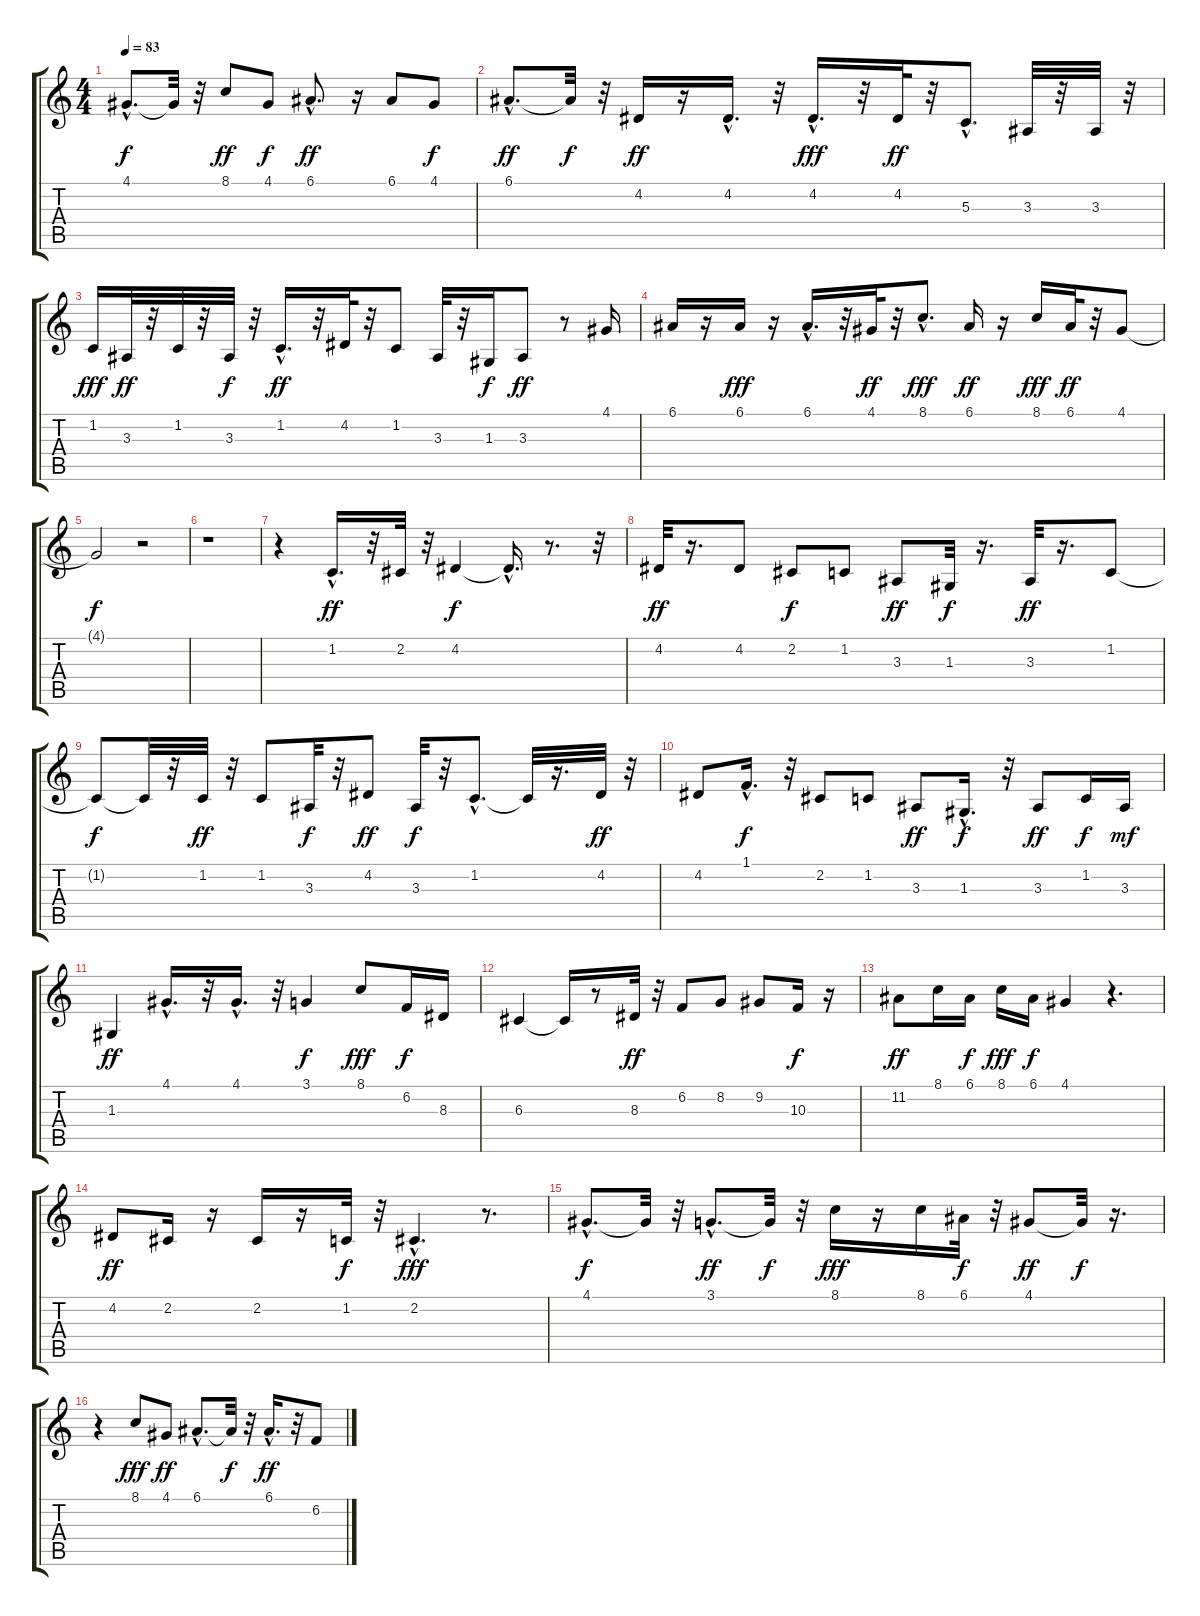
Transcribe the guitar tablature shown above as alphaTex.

\track "" {instrument oboe}
\staff {score tabs}
\tuning (E4 B3 G3 D3 A2 E2) {hide}
\ts (4 4)
\tempo 83
\clef g2
\ks c
4.1{hac t}.8{d dy f} 4.1{t}.32 r.32 8.1.8{dy ff} 4.1.8{dy f} 6.1{hac}.8{d dy ff} r.16 6.1.8 4.1.8{dy f} |
6.1{hac}.8{d dy ff} 6.1{t}.32{dy f} r.32 4.2.16{dy ff} r.16 4.2{hac}.16{d} r.32 4.2{hac}.16{d dy fff} r.32 4.2.32{dy ff} r.32 5.3{hac}.8{d} 3.3.32 r.32 3.3.32 r.32 |
1.2.16{dy fff} 3.3.32{dy ff} r.32 1.2.32 r.32 3.3.32{dy f} r.32 1.2{hac}.16{d dy ff} r.32 4.2.32 r.32 1.2.8 3.3.32 r.32 1.3.16{dy f} 3.3.8{dy ff} r.8 4.1.16 |
6.1.16 r.16 6.1.16{dy fff} r.16 6.1{hac}.16{d} r.32 4.1.32{dy ff} r.32 8.1{hac}.8{d dy fff} 6.1.16{dy ff} r.16 8.1.16{dy fff} 6.1.32{dy ff} r.32 4.1.8 |
4.1{t}.2{dy f} r.2 |
r.1 |
r.4 1.2{hac}.16{d dy ff} r.32 2.2.32 r.32 4.2.4{dy f} 4.2{hac t}.16{d} r.8{d} r.32 |
4.2.32{dy ff} r.16{d} 4.2.8 2.2.8{dy f} 1.2.8 3.3.8{dy ff} 1.3.32{dy f} r.16{d} 3.3.32{dy ff} r.16{d} 1.2.8 |
1.2{t}.8{dy f} 1.2{t}.32 r.32 1.2.32{dy ff} r.32 1.2.8 3.3.32{dy f} r.32 4.2.8{dy ff} 3.3.32{dy f} r.32 1.2{hac}.8{d} 1.2{t}.32 r.16{d} 4.2.32{dy ff} r.32 |
4.2.8 1.1{hac}.16{d dy f} r.32 2.2.8 1.2.8 3.3.8{dy ff} 1.3{hac}.16{d dy f} r.32 3.3.8{dy ff} 1.2.16{dy f} 3.3.16{dy mf} |
1.3.4{dy ff} 4.1{hac}.16{d} r.32 4.1{hac}.16{d} r.32 3.1.4{dy f} 8.1.8{dy fff} 6.2.16{dy f} 8.3.16 |
6.3.4 6.3{t}.16 r.8 8.3.32{dy ff} r.32 6.2.8 8.2.8 9.2.8 10.3.16{dy f} r.16 |
11.2.8{dy ff} 8.1.16 6.1.16{dy f} 8.1.16{dy fff} 6.1.16{dy f} 4.1.4 r.4{d} |
4.2.8{dy ff} 2.2.16 r.16 2.2.16 r.16 1.2.32{dy f} r.32 2.2{hac}.4{d dy fff} r.8{d} |
4.1{hac}.8{d dy f} 4.1{t}.32 r.32 3.1{hac}.8{d dy ff} 3.1{t}.32{dy f} r.32 8.1.16{dy fff} r.16 8.1.16 6.1.32{dy f} r.32 4.1.8{dy ff} 4.1{t}.32{dy f} r.16{d} |
r.4 8.1.8{dy fff} 4.1.8{dy ff} 6.1{hac}.8{d} 6.1{t}.32{dy f} r.32 6.1{hac}.16{d dy ff} r.32 6.2.8
